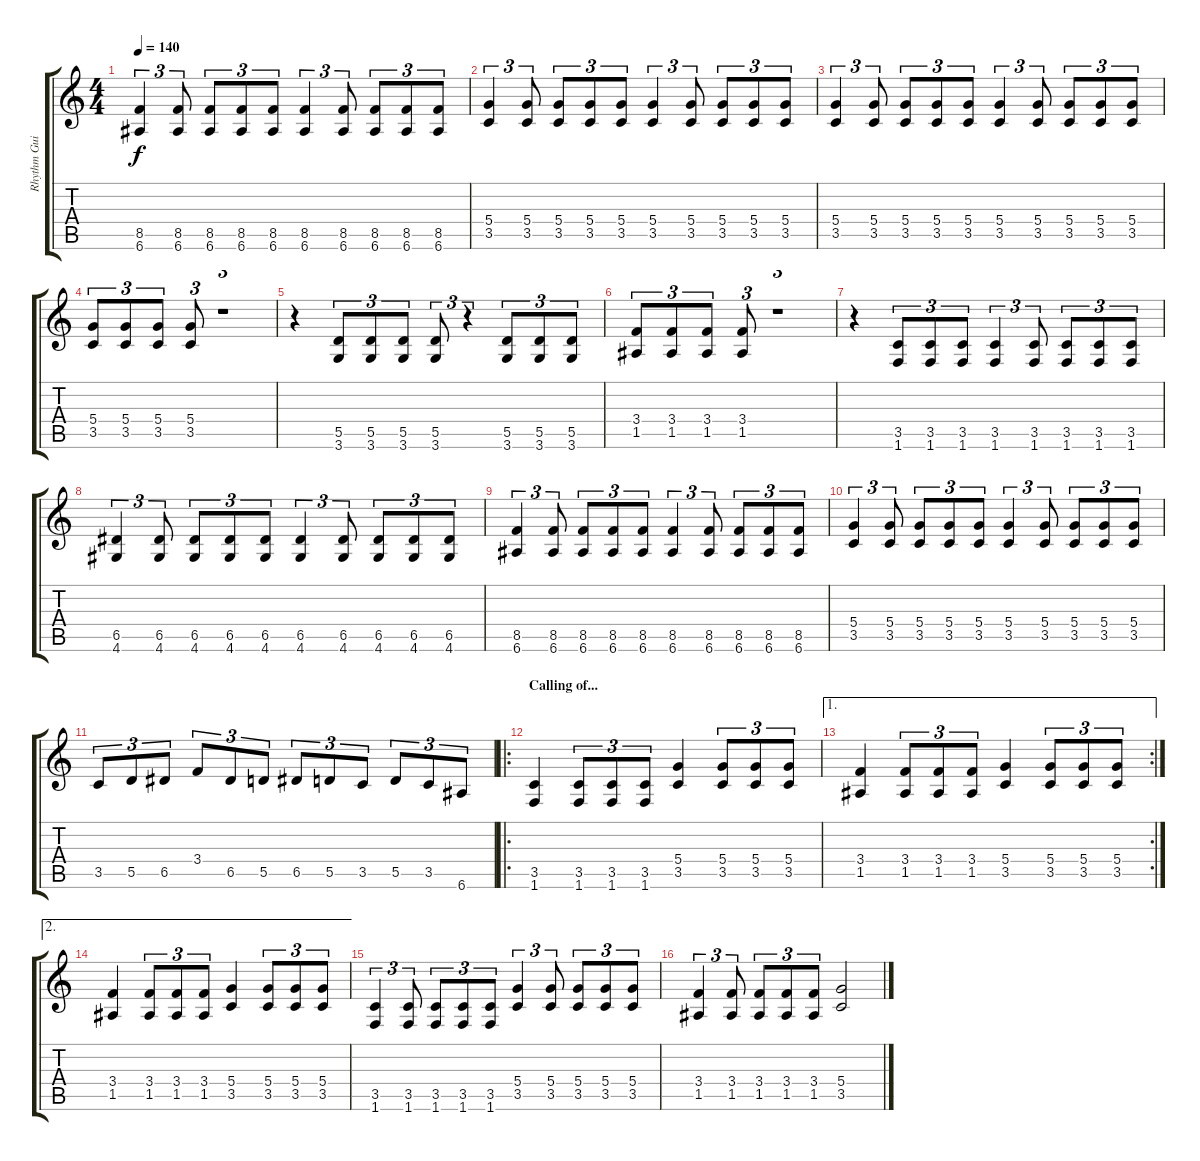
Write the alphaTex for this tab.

\track ("Rhythm Guitar" "Rhythm Gui") {instrument distortionguitar}
\staff {score tabs}
\tuning (E4 B3 G3 D3 A2 E2) {hide}
\ts (4 4)
\tempo 140
\clef g2
\ks c
(8.5 6.6).4{tu (3 2) dy f} (8.5 6.6).8{tu (3 2)} (8.5 6.6).8{tu (3 2)} (8.5 6.6).8{tu (3 2)} (8.5 6.6).8{tu (3 2)} (8.5 6.6).4{tu (3 2)} (8.5 6.6).8{tu (3 2)} (8.5 6.6).8{tu (3 2)} (8.5 6.6).8{tu (3 2)} (8.5 6.6).8{tu (3 2)} |
(5.4 3.5).4{tu (3 2)} (5.4 3.5).8{tu (3 2)} (5.4 3.5).8{tu (3 2)} (5.4 3.5).8{tu (3 2)} (5.4 3.5).8{tu (3 2)} (5.4 3.5).4{tu (3 2)} (5.4 3.5).8{tu (3 2)} (5.4 3.5).8{tu (3 2)} (5.4 3.5).8{tu (3 2)} (5.4 3.5).8{tu (3 2)} |
(5.4 3.5).4{tu (3 2)} (5.4 3.5).8{tu (3 2)} (5.4 3.5).8{tu (3 2)} (5.4 3.5).8{tu (3 2)} (5.4 3.5).8{tu (3 2)} (5.4 3.5).4{tu (3 2)} (5.4 3.5).8{tu (3 2)} (5.4 3.5).8{tu (3 2)} (5.4 3.5).8{tu (3 2)} (5.4 3.5).8{tu (3 2)} |
(5.4 3.5).8{tu (3 2)} (5.4 3.5).8{tu (3 2)} (5.4 3.5).8{tu (3 2)} (5.4 3.5).8{tu (3 2)} r.1{tu (3 2)} |
r.4 (5.5 3.6).8{tu (3 2)} (5.5 3.6).8{tu (3 2)} (5.5 3.6).8{tu (3 2)} (5.5 3.6).8{tu (3 2)} r.4{tu (3 2)} (5.5 3.6).8{tu (3 2)} (5.5 3.6).8{tu (3 2)} (5.5 3.6).8{tu (3 2)} |
(3.4 1.5).8{tu (3 2)} (3.4 1.5).8{tu (3 2)} (3.4 1.5).8{tu (3 2)} (3.4 1.5).8{tu (3 2)} r.1{tu (3 2)} |
r.4 (3.5 1.6).8{tu (3 2)} (3.5 1.6).8{tu (3 2)} (3.5 1.6).8{tu (3 2)} (3.5 1.6).4{tu (3 2)} (3.5 1.6).8{tu (3 2)} (3.5 1.6).8{tu (3 2)} (3.5 1.6).8{tu (3 2)} (3.5 1.6).8{tu (3 2)} |
(6.5 4.6).4{tu (3 2)} (6.5 4.6).8{tu (3 2)} (6.5 4.6).8{tu (3 2)} (6.5 4.6).8{tu (3 2)} (6.5 4.6).8{tu (3 2)} (6.5 4.6).4{tu (3 2)} (6.5 4.6).8{tu (3 2)} (6.5 4.6).8{tu (3 2)} (6.5 4.6).8{tu (3 2)} (6.5 4.6).8{tu (3 2)} |
(8.5 6.6).4{tu (3 2)} (8.5 6.6).8{tu (3 2)} (8.5 6.6).8{tu (3 2)} (8.5 6.6).8{tu (3 2)} (8.5 6.6).8{tu (3 2)} (8.5 6.6).4{tu (3 2)} (8.5 6.6).8{tu (3 2)} (8.5 6.6).8{tu (3 2)} (8.5 6.6).8{tu (3 2)} (8.5 6.6).8{tu (3 2)} |
(5.4 3.5).4{tu (3 2)} (5.4 3.5).8{tu (3 2)} (5.4 3.5).8{tu (3 2)} (5.4 3.5).8{tu (3 2)} (5.4 3.5).8{tu (3 2)} (5.4 3.5).4{tu (3 2)} (5.4 3.5).8{tu (3 2)} (5.4 3.5).8{tu (3 2)} (5.4 3.5).8{tu (3 2)} (5.4 3.5).8{tu (3 2)} |
3.5.8{tu (3 2)} 5.5.8{tu (3 2)} 6.5.8{tu (3 2)} 3.4.8{tu (3 2)} 6.5.8{tu (3 2)} 5.5.8{tu (3 2)} 6.5.8{tu (3 2)} 5.5.8{tu (3 2)} 3.5.8{tu (3 2)} 5.5.8{tu (3 2)} 3.5.8{tu (3 2)} 6.6.8{tu (3 2)} |
\ro
\section ("" "Calling of...")
(3.5 1.6).4 (3.5 1.6).8{tu (3 2)} (3.5 1.6).8{tu (3 2)} (3.5 1.6).8{tu (3 2)} (5.4 3.5).4 (5.4 3.5).8{tu (3 2)} (5.4 3.5).8{tu (3 2)} (5.4 3.5).8{tu (3 2)} |
\ae 1
\rc 2
(3.4 1.5).4 (3.4 1.5).8{tu (3 2)} (3.4 1.5).8{tu (3 2)} (3.4 1.5).8{tu (3 2)} (5.4 3.5).4 (5.4 3.5).8{tu (3 2)} (5.4 3.5).8{tu (3 2)} (5.4 3.5).8{tu (3 2)} |
\ae 2
(3.4 1.5).4 (3.4 1.5).8{tu (3 2)} (3.4 1.5).8{tu (3 2)} (3.4 1.5).8{tu (3 2)} (5.4 3.5).4 (5.4 3.5).8{tu (3 2)} (5.4 3.5).8{tu (3 2)} (5.4 3.5).8{tu (3 2)} |
(3.5 1.6).4{tu (3 2)} (3.5 1.6).8{tu (3 2)} (3.5 1.6).8{tu (3 2)} (3.5 1.6).8{tu (3 2)} (3.5 1.6).8{tu (3 2)} (5.4 3.5).4{tu (3 2)} (5.4 3.5).8{tu (3 2)} (5.4 3.5).8{tu (3 2)} (5.4 3.5).8{tu (3 2)} (5.4 3.5).8{tu (3 2)} |
(3.4 1.5).4{tu (3 2)} (3.4 1.5).8{tu (3 2)} (3.4 1.5).8{tu (3 2)} (3.4 1.5).8{tu (3 2)} (3.4 1.5).8{tu (3 2)} (5.4 3.5).2
